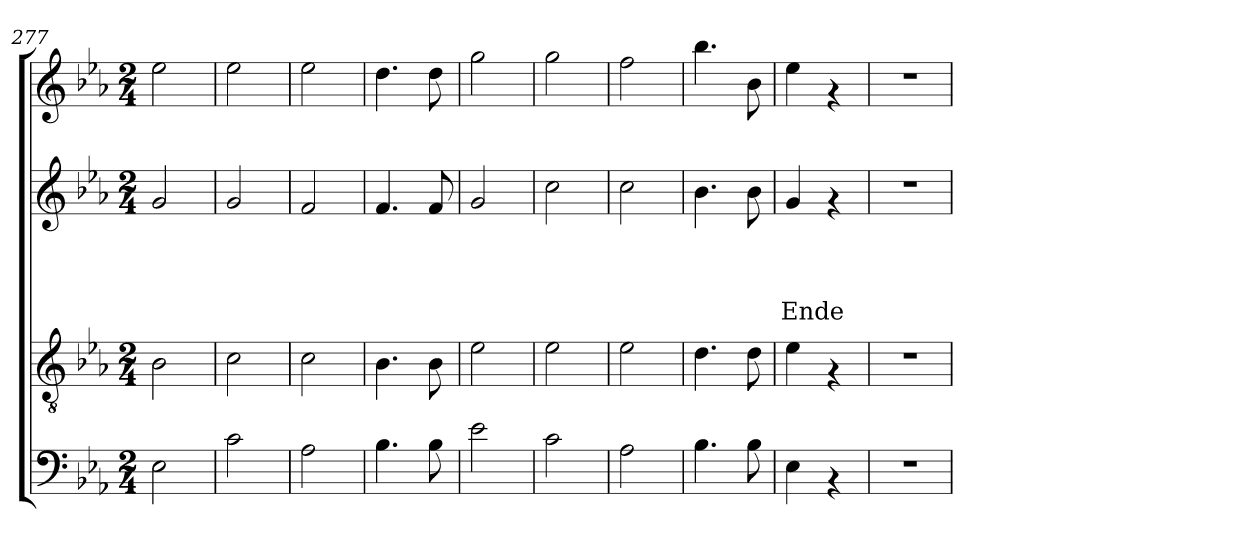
**kern	**kern	**kern	**text	**text	**text	**text	**kern
*part4	*part3	*part2	*part2	*part2	*part2	*part2	*part1
*staff4	*staff3	*staff2	*staff2	*staff2	*staff2	*staff2	*staff1
*clefF4	*clefGv2	*clefG2	*	*	*	*	*clefG2
*k[b-e-a-]	*k[b-e-a-]	*k[b-e-a-]	*	*	*	*	*k[b-e-a-]
*E-:	*E-:	*E-:	*	*	*	*	*E-:
*M2/4	*M2/4	*M2/4	*	*	*	*	*M2/4
=277	=277	=277	=277	=277	=277	=277	=277
2E-\	2B-\	2g/	.	.	.	.	2ee-\
=278	=278	=278	=278	=278	=278	=278	=278
2c\	2c\	2g/	.	.	.	.	2ee-\
=279	=279	=279	=279	=279	=279	=279	=279
2A-\	2c\	2f/	.	.	.	.	2ee-\
!!LO:LB:g=z
=280	=280	=280	=280	=280	=280	=280	=280
4.B-\	4.B-\	4.f/	.	.	.	.	4.dd\
8B-\	8B-\	8f/	.	.	.	.	8dd\
=281	=281	=281	=281	=281	=281	=281	=281
2e-\	2e-\	2g/	.	.	.	.	2gg\
=282	=282	=282	=282	=282	=282	=282	=282
2c\	2e-\	2cc\	.	.	.	.	2gg\
=283	=283	=283	=283	=283	=283	=283	=283
2A-\	2e-\	2cc\	.	.	.	.	2ff\
=284	=284	=284	=284	=284	=284	=284	=284
4.B-\	4.d\	4.b-\	.	.	.	.	4.bb-\
8B-\	8d\	8b-\	.	.	.	.	8b-\
=285	=285	=285	=285	=285	=285	=285	=285
!	!	!	!	!	!	!LO:LY:b	!
4E-\	4e-\	4g/	.	.	.	Ende	4ee-\
4rAA	4rF	4rf	.	.	.	.	4rf
=286	=286	=286	=286	=286	=286	=286	=286
2r	2r	2r	.	.	.	.	2r
=	=	=	=	=	=	=	=
*-	*-	*-	*-	*-	*-	*-	*-
